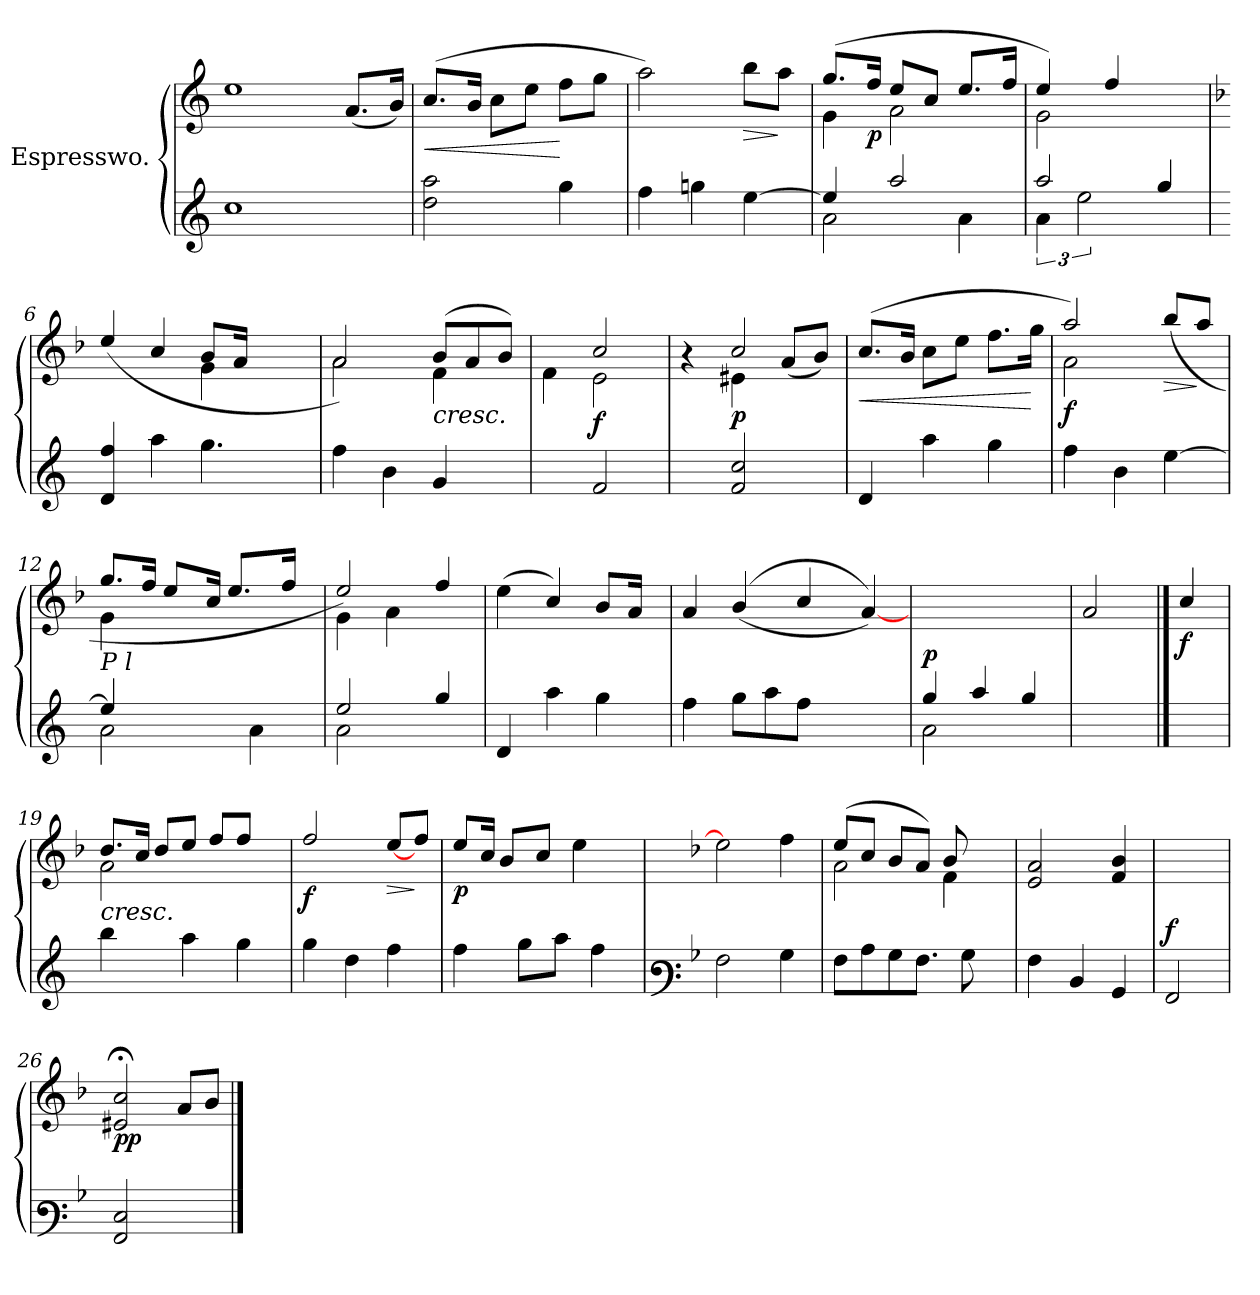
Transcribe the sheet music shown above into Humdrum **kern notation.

**kern	**kern	**dynam
*part1	*part1	*part1
*staff2	*staff1	*staff1/2
*I"Espresswo.	*	*
*	*clefG3	*
=1	=1	=1
1cc	1cc	.
4ryy	(<8.f/L	.
.	16g/Jk)	.
=2	=2	=2
!	!	!LO:HP:b
2dd\ 2aa\	(>8.a/L	<
.	16g/Jk	.
.	8a\L	.
.	8cc\J	.
4gg\	8dd\L	[
.	8ee\J	.
=3	=3	=3
4ff\	2ff\)	.
4ggn\	.	.
!	!	!LO:HP:b
[>4ee\	8gg\L	>
.	8ff\J	]
=4	=4	=4
*^	*^	*
4ee/]	2a\	(>8.ee/L	4e\	.
!	!	!	!	!LO:DY:b
.	.	16dd/Jk	.	p
2aa/	.	8cc/L	2f\	.
.	.	8a/J	.	.
.	4a\	8.cc/L	.	.
.	.	16dd/Jk	.	.
=5	=5	=5	=5	=5
2aa/	6a\	4cc/)	2e\	.
.	3ee\	.	.	.
.	.	4dd/	.	.
4gg/	4ryy	4ryy	4ryy	.
*v	*v	*	*	*
!!LO:LB:g=z	!!
=6	=6	=6	=6
*	*k[b-]	*	*
4d/ 4ff/	(>4cc/	2ryy	.
4aa\	4a/	.	.
4.gg\	8g/L	4e\	.
.	16f/Jk	.	.
.	8ryy	.	.
.	.	8ryy	.
.	16ryy	.	.
=7	=7	=7	=7
4ff\	2f/)	2f\	.
4b\	.	.	.
!	!	!	!LO:HP:b
4g/	(>8g/L	4d\	<
.	8f/	.	.
8ryy	8g/J)	8ryy	.
=8	=8	=8	=8
4ryy	4ryy	4d\	.
!	!	!	!LO:DY:b
2f/	2a/	2c\	f
=9	=9	=9	=9
4ryy	4r	4ryy	.
!	!	!	!LO:DY:b
2f/ 2cc/	2a/	4c#X\	p
.	.	(<8f/L	.
.	.	8g/J)	.
!!LO:LB:g=z
=10	=10	=10	=10
!	!	!	!LO:HP:b
*	*v	*v	*
4d/	(>8.a/L	<
.	16g/Jk	.
4aa\	8a\L	.
.	8cc\J	.
4gg\	8.dd\L	.
.	16ee\Jk	[
=11	=11	=11
*	*^	*
!	!	!	!LO:DY:b
4ff\	2ff/)	2f\	f
4b\	.	.	.
!	!	!	!LO:HP:b
[>4ee\	(>8gg/L	4ryy	>
.	8ff/J	.	[ ]
=12	=12	=12	=12
*^	*	*	*
!	!	!LO:TX:b:i:t=P l	!	!
4ee/]	2a\	8.ee/L	4e\	.
.	.	16dd/Jk	.	.
2ryy	.	8cc/L	16ryy	.
.	.	.	4..ryy	.
.	.	16a/Jk	.	.
.	.	8.cc/L	.	.
.	4a\	.	.	.
.	.	16dd/Jk	.	.
.	.	16ryy	.	.
=13	=13	=13	=13	=13
2ee/	2a\	2cc/)	4e\	.
.	.	.	4f\	.
4gg/	4ryy	4dd/	4ryy	.
*v	*v	*	*	*
*	*v	*v	*
!!LO:LB:g=z
=14	=14	=14
4d/	(>4cc\	.
4aa\	4a/)	.
4gg\	8g/L	.
.	16f/Jk	.
.	16ryy	.
=15	=15	=15
4ff\	4f/	.
8gg\L	(<(>4g/	.
8aa\	.	.
8ff\J	4a/	.
4.ryy	.	.
.	[<4f/))	.
=16	=16	=16
*^	*	*
!	!	!	!LO:DY:a=2
4gg/	2a\	2.ryy	p
4aa/	.	.	.
4gg/	4ryy	.	.
*v	*v	*	*
=17	=17	=17
2ryy	2f/	.
!!LO:LB:g=z
==18	==18	==18
!	!	!LO:DY:b
4ryy	4a/	f
=19	=19	=19
*	*^	*
!	!	!	!LO:HP:b
4bb\	8.b-/L	2f\	<
.	16a/Jk	.	.
8ryy	8b-/L	.	.
4aa\	8cc/J	.	.
.	8dd/L	8ryy	.
4gg\	8dd/J	4ryy	.
.	8ryy	.	.
*	*v	*v	*
=20	=20	=20
!	!	!LO:DY:b
4gg\	2dd/	f
4dd\	.	.
!	!	!LO:HP:b
4ff\	[>8cc/L	>
.	8dd/J	[ ]
=21	=21	=21
!	!	!LO:DY:b
4ff\	8cc/L	p
.	16a/Jk	.
.	8g/L	.
8gg\L	.	.
.	8a/J	.
8aa\J	.	.
.	4cc\	.
4ff\	.	.
.	16ryy	.
!!LO:LB:g=z
=22	=22	=22
*clefF3	*	*
*k[b-]	*k[b-]	*
2A\	2cc\]	.
4B-\	4dd\	.
=23	=23	=23
*	*^	*
8A\L	(>8cc/L	2f\	.
8c\	8a/J	.	.
8B-\	8g/L	.	.
8.A\J	8f/J)	.	.
.	8g/L	4d\	.
8B-\L	.	.	.
.	8ryy	.	.
16ryy	.	.	.
*	*v	*v	*
=24	=24	=24
4A\	2c/ 2f/	.
4D/	.	.
4BB-/	4d/ 4g/	.
=25	=25	=25
!	!	!LO:DY:a=2
2AA/	2ryy	f
=26	=26	=26
!	!	!LO:DY:b
!	!	!LO:DY:n=1:b
2AA/ 2E/	2c#X/;< 2a/;<	p p
4ryy	8f/L	.
.	8g/J	.
==	==	==
*-	*-	*-
